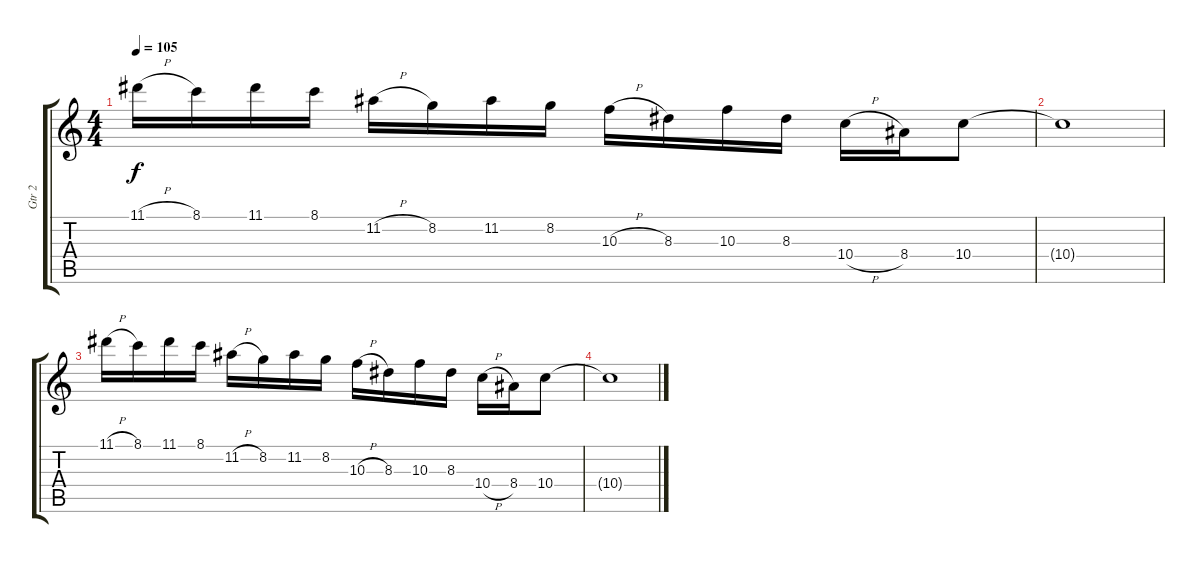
\track ("Gtr 2" "Gtr 2") {instrument overdrivenguitar}
\staff {score tabs}
\tuning (E4 B3 G3 D3 A2 E2) {hide}
\ts (4 4)
\tempo 105
\clef g2
\ks c
11.1{h}.16{dy f} 8.1.16 11.1.16 8.1.16 11.2{h}.16 8.2.16 11.2.16 8.2.16 10.3{h}.16 8.3.16 10.3.16 8.3.16 10.4{h}.16 8.4.16 10.4.8 |
10.4{t}.1 |
11.1{h}.16 8.1.16 11.1.16 8.1.16 11.2{h}.16 8.2.16 11.2.16 8.2.16 10.3{h}.16 8.3.16 10.3.16 8.3.16 10.4{h}.16 8.4.16 10.4.8 |
10.4{t}.1
